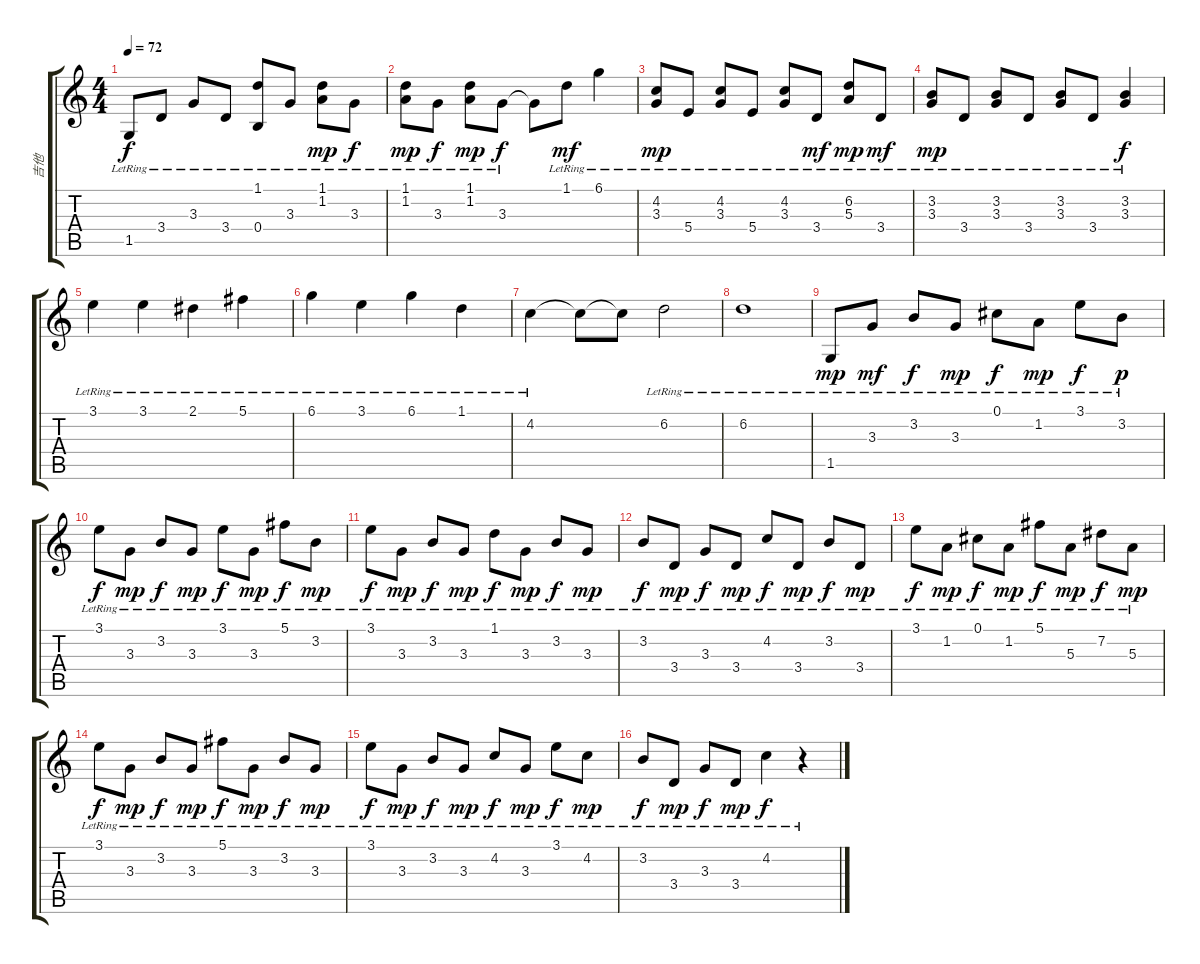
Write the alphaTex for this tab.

\track ("吉他" "吉他") {instrument acousticguitarsteel}
\staff {score tabs}
\tuning (Db4 Ab3 E3 B2 Gb2 Db2) {hide}
\ts (4 4)
\tempo 72
\clef g2
\ks c
1.5{lr}.8{dy f} 3.4{lr}.8 3.3{lr}.8 3.4{lr}.8 (1.1{lr} 0.4{lr}).8 3.3{lr}.8 (1.1{lr} 1.2{lr}).8{dy mp} 3.3{lr}.8{dy f} |
(1.1{lr} 1.2{lr}).8{dy mp} 3.3{lr}.8{dy f} (1.1{lr} 1.2{lr}).8{dy mp} 3.3{lr}.8{dy f} 3.3{t}.8 1.1{lr}.8{dy mf} 6.1{lr}.4 |
(4.2{lr} 3.3{lr}).8{dy mp} 5.4{lr}.8 (4.2{lr} 3.3{lr}).8 5.4{lr}.8 (4.2{lr} 3.3{lr}).8 3.4{lr}.8{dy mf} (6.2{lr} 5.3{lr}).8{dy mp} 3.4{lr}.8{dy mf} |
(3.2{lr} 3.3{lr}).8{dy mp} 3.4{lr}.8 (3.2{lr} 3.3{lr}).8 3.4{lr}.8 (3.2{lr} 3.3{lr}).8 3.4{lr}.8 (3.2{lr} 3.3{lr}).4{dy f} |
3.1{lr}.4 3.1{lr}.4 2.1{lr}.4 5.1{lr}.4 |
6.1{lr}.4 3.1{lr}.4 6.1{lr}.4 1.1{lr}.4 |
4.2{lr}.4 4.2{t}.8 4.2{t}.8 6.2{lr}.2 |
6.2{lr}.1 |
1.5{lr}.8{dy mp} 3.3{lr}.8{dy mf} 3.2{lr}.8{dy f} 3.3{lr}.8{dy mp} 0.1{lr}.8{dy f} 1.2{lr}.8{dy mp} 3.1{lr}.8{dy f} 3.2{lr}.8{dy p} |
3.1{lr}.8{dy f} 3.3{lr}.8{dy mp} 3.2{lr}.8{dy f} 3.3{lr}.8{dy mp} 3.1{lr}.8{dy f} 3.3{lr}.8{dy mp} 5.1{lr}.8{dy f} 3.2{lr}.8{dy mp} |
3.1{lr}.8{dy f} 3.3{lr}.8{dy mp} 3.2{lr}.8{dy f} 3.3{lr}.8{dy mp} 1.1{lr}.8{dy f} 3.3{lr}.8{dy mp} 3.2{lr}.8{dy f} 3.3{lr}.8{dy mp} |
3.2{lr}.8{dy f} 3.4{lr}.8{dy mp} 3.3{lr}.8{dy f} 3.4{lr}.8{dy mp} 4.2{lr}.8{dy f} 3.4{lr}.8{dy mp} 3.2{lr}.8{dy f} 3.4{lr}.8{dy mp} |
3.1{lr}.8{dy f} 1.2{lr}.8{dy mp} 0.1{lr}.8{dy f} 1.2{lr}.8{dy mp} 5.1{lr}.8{dy f} 5.3{lr}.8{dy mp} 7.2{lr}.8{dy f} 5.3{lr}.8{dy mp} |
3.1{lr}.8{dy f} 3.3{lr}.8{dy mp} 3.2{lr}.8{dy f} 3.3{lr}.8{dy mp} 5.1{lr}.8{dy f} 3.3{lr}.8{dy mp} 3.2{lr}.8{dy f} 3.3{lr}.8{dy mp} |
3.1{lr}.8{dy f} 3.3{lr}.8{dy mp} 3.2{lr}.8{dy f} 3.3{lr}.8{dy mp} 4.2{lr}.8{dy f} 3.3{lr}.8{dy mp} 3.1{lr}.8{dy f} 4.2{lr}.8{dy mp} |
3.2{lr}.8{dy f} 3.4{lr}.8{dy mp} 3.3{lr}.8{dy f} 3.4{lr}.8{dy mp} 4.2{lr}.4{dy f} r.4
